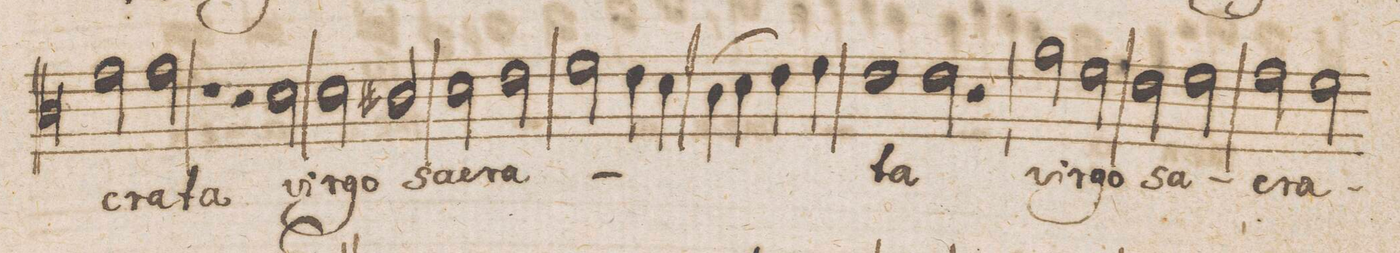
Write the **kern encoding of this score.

**kern	**text
*I"Alto	*
*clefC3	*
*k[]	*
*met(C|)	*
*M2/1	*
2g\	-cra-
2g\	-ta
1r	.
=27-	=27-
2r	.
2d\	vir-
2d\	-go
2c#X/	sa-
=28-	=28-
2d\	-cra-
2e\	.
2f\	.
4e\	.
4d\	.
=29-	=29-
(>4c\	.
4d\	.
4e\)	.
4f\	.
1e	-ta
=30-	=30-
2e\	.
2r	.
2a\	vir-
2f\	-go
=31-	=31-
2e\	sa-
2f\	.
2g\	-cra-
2f\	.
=32-	=32-
*-	*-
